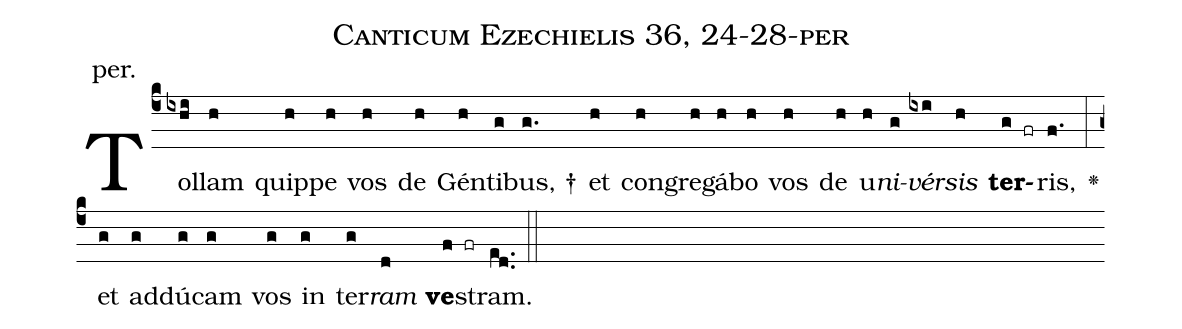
name: Canticum Ezechielis 36, 24-28-per;
annotation: per.;
%%
(c4)Tol(ixhi)lam(h) quip(h)pe(h) vos(h) de(h) Gén(h)ti(g)bus, †(g.) et(h) con(h)gre(h)gá(h)bo(h) vos(h) de(h) u(h)<i>ni</i>(g)<i>vér</i>(ixi)<i>sis</i>(h) <b>ter</b>(g fr)ris,(f.) <v>\greheightstar</v>(:) et(g) ad(g)dú(g)cam(g) vos(g) in(g) ter(g)<i>ram</i>(d) <b>ve</b>(f fr)stram.(ed..) (::)


%E(g) u(g) o(g) u(d) a(f) e.(ed..) (::)
